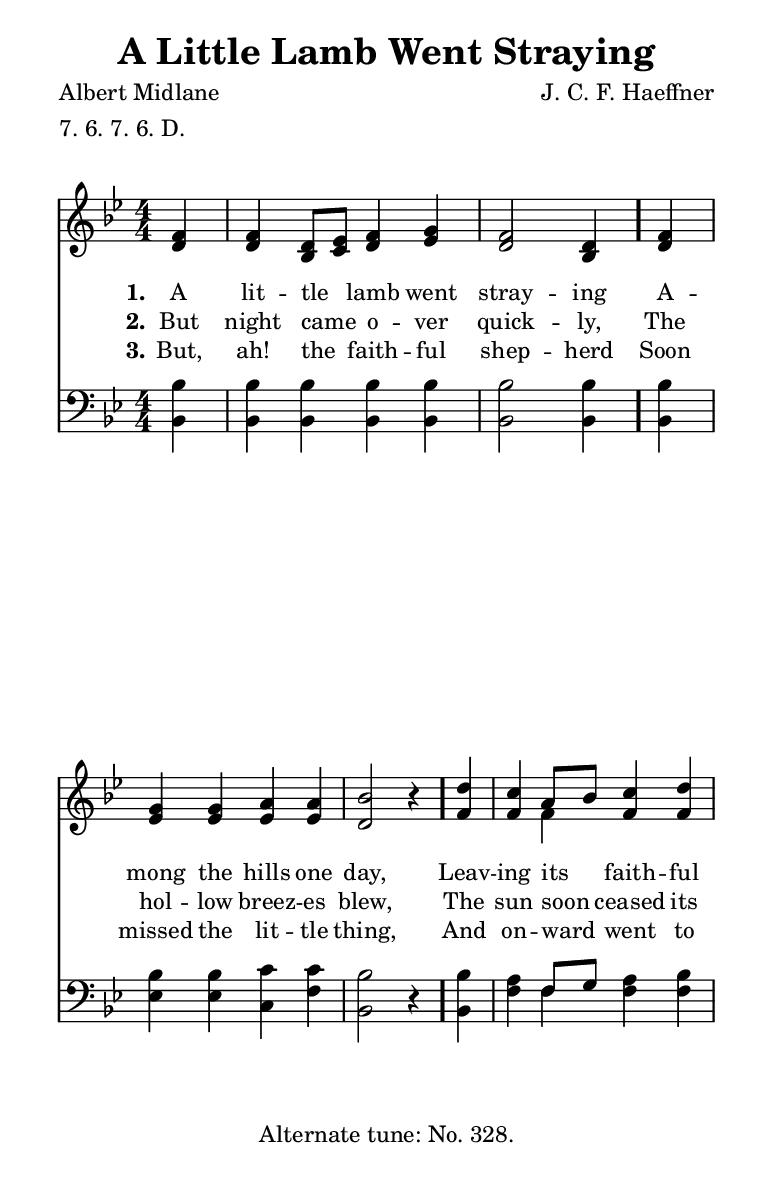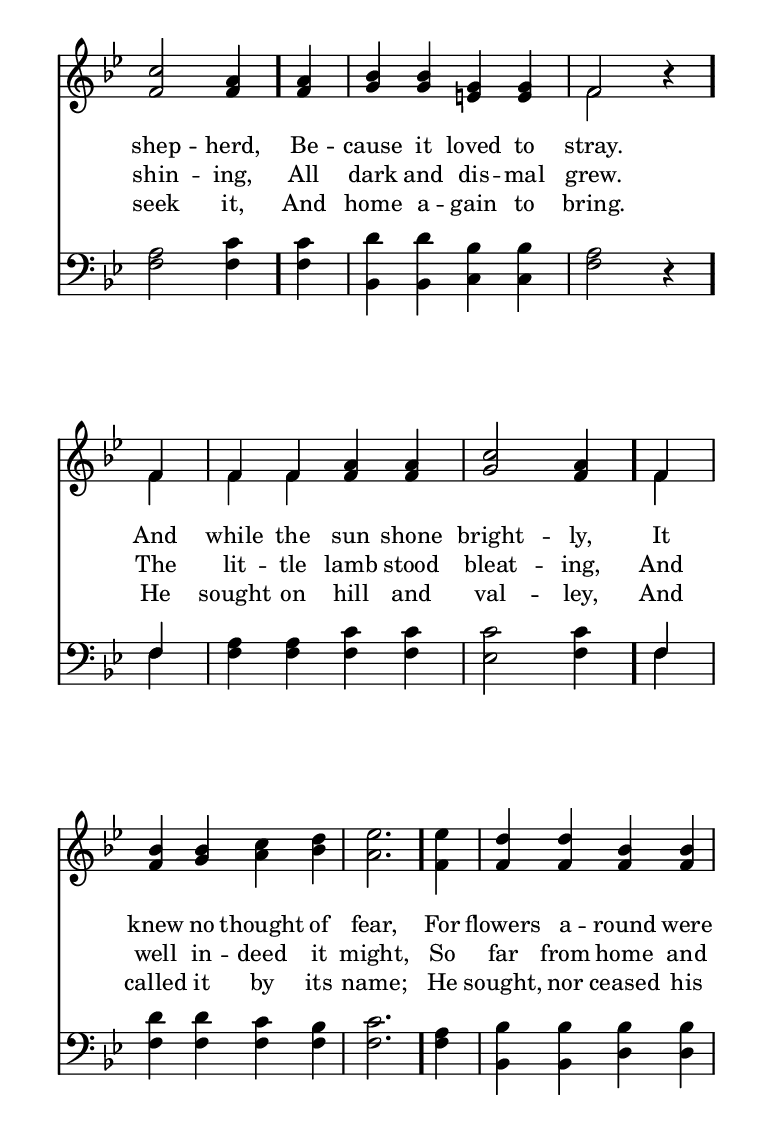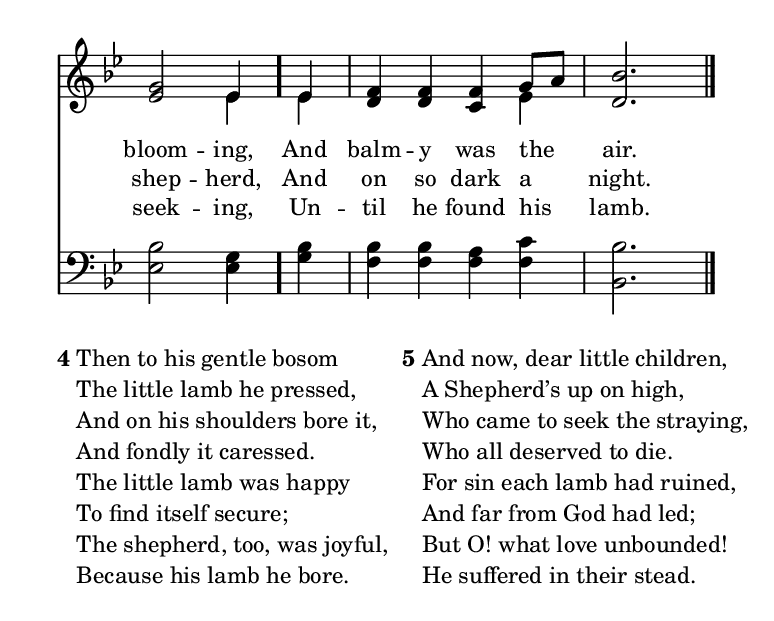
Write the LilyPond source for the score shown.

\include "common/global.ily"
\paper {
  \include "common/paper.ily"
  score-markup-spacing.padding = 3
  score-markup-spacing.basic-distance = 3
  oddFooterMarkup = \markup { \vspace #1.2 \fill-line { \on-the-fly \first-page "Alternate tune: No. 328." } }
}

\header{
  hymnnumber = "329"
  title = "A Little Lamb Went Straying"
  tunename = "Springfield"
  meter = "7. 6. 7. 6. D."
  poet = "Albert Midlane"
  composer = "J. C. F. Haeffner"
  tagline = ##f
}

global = {
  \include "common/overrides.ily"
  \override Staff.TimeSignature.style = #'numbered
  \time 4/4
  \override Score.MetronomeMark.transparent = ##t % hide all fermata changes too
  \tempo 4=90
  \key bes \major
  \partial 4
  \autoBeamOff
}

notesSoprano = {
\global
\relative c' {

  f4 | f d8[ ees] f4 g | f2 d4
  f4 | g g a a | bes2 r4
  d4 | c a8[ bes] c4 d | c2 a4
  a4 | bes bes g g | f2 r4
  f4 | f f a a | c2 a4
  f4 | bes bes c d | ees2.
  ees4 | d d bes bes | g2 ees4
  ees4 | f f f g8[ a] | bes2.

  \bar "|."

}
}

notesAlto = {
\global
\relative e' {

  d4 | d bes8[ c] d4 ees | d2 bes4
  d4 | ees ees ees ees | d2 r4
  f4 | f f f f | f2 f4
  f4 | g g e e | f2 r4
  f4 | f f f f | g2 f4
  f4 | f g a bes | a2.
  f4 | f f f f | ees2 ees4
  ees4 | d d c ees | d2.

}
}

notesTenor = {
\global
\relative a {

  bes4 | bes bes bes bes | bes2 bes4
  bes4 | bes bes c c | bes2 r4
  bes4 | a f8[ g] a4 bes | a2 c4
  c4 | d d bes bes | a2 r4
  f4 | a a c c | c2 c4
  f,4 | d'4 d c bes | c2.
  a4 | bes bes bes bes | bes2 g4
  bes4 | bes bes a c | bes2.

}
}

notesBass = {
\global
\relative f, {

  bes4 | bes bes bes bes | bes2 bes4
  bes4 | ees ees c f | bes,2 r4
  bes4 | f'4 f f f | f2 f4
  f4 | bes, bes c c | f2 r4
  f4 | f f f f | ees2 f4
  f4 | f f f f | f2.
  f4 | bes, bes d d | ees2 ees4
  g4 | f f f f | bes,2.

}
}

wordsA = \lyricmode {
\set stanza = "1."

A lit -- tle lamb went stray -- ing \bar "."
A -- mong the hills one day, \bar "."
Leav -- ing its faith -- ful shep -- herd, \bar "."
Be -- cause it loved to stray. \bar "."
And while the sun shone bright -- ly, \bar "."
It knew no thought of fear, \bar "."
For flowers a -- round were bloom -- ing, \bar "."
And balm -- y was the air. \bar "."

}

wordsB = \lyricmode {
\set stanza = "2."

But night came o -- ver quick -- ly,
The hol -- low breez -- es blew,
The sun soon ceased its shin -- ing,
All dark and dis -- mal grew.
The lit -- tle lamb stood bleat -- ing,
And well in -- deed it might,
So far from home and shep -- herd,
And on so dark a night.

}

wordsC = \lyricmode {
\set stanza = "3."

But, ah! the faith -- ful shep -- herd
Soon missed the lit -- tle thing,
And on -- ward went to seek it,
And home a -- gain to bring.
He sought on hill and val -- ley,
And called it by its name;
He sought, nor ceased his seek -- ing,
Un -- til he found his lamb.

}

wordsD = \markuplist {

\line { Then to his gentle bosom }
\line { The little lamb he pressed, }
\line { And on his shoulders bore it, }
\line { And fondly it caressed. }
\line { The little lamb was happy }
\line { To find itself secure; }
\line { The shepherd, too, was joyful, }
\line { Because his lamb he bore. }

}

wordsE = \markuplist {

\line { And now, dear little children, }
\line { A Shepherd’s up on high, }
\line { Who came to seek the straying, }
\line { Who all deserved to die. }
\line { For sin each lamb had ruined, }
\line { And far from God had led; }
\line { But O! what love unbounded! }
\line { He suffered in their stead. }

}

\score {
  \context ChoirStaff <<
    \context Staff = upper <<
      \set Staff.autoBeaming = ##f
      \set ChoirStaff.systemStartDelimiter = #'SystemStartBar
      \set ChoirStaff.printPartCombineTexts = ##f
      \partcombine #'(2 . 9) \notesSoprano \notesAlto
      \context NullVoice = sopranos { \voiceOne << \notesSoprano >> }
      \context NullVoice = altos { \voiceTwo << \notesAlto >> }
      \context Lyrics = one   \lyricsto sopranos \wordsA
      \context Lyrics = two   \lyricsto sopranos \wordsB
      \context Lyrics = three \lyricsto sopranos \wordsC
    >>
    \context Staff = men <<
      \set Staff.autoBeaming = ##f
      \clef bass
      \set ChoirStaff.printPartCombineTexts = ##f
      \partcombine #'(2 . 9) \notesTenor \notesBass
      \context NullVoice = tenors { \voiceOne << \notesTenor >> }
      \context NullVoice = basses { \voiceTwo << \notesBass >> }
    >>
  >>
  \layout {
    \include "common/layout.ily"
  }
  \midi{
    \include "common/midi.ily"
  }
}

\noPageBreak

\markup { \fill-line {
  \hspace #0.1
  \line{ \bold 4 \column { \wordsD } }
  \hspace #0.1
  \line{ \bold 5 \column { \wordsE } }
  \hspace #0.1
} }

\version "2.19.49"  % necessary for upgrading to future LilyPond versions.

% vi:set et ts=2 sw=2 ai nocindent syntax=lilypond:
